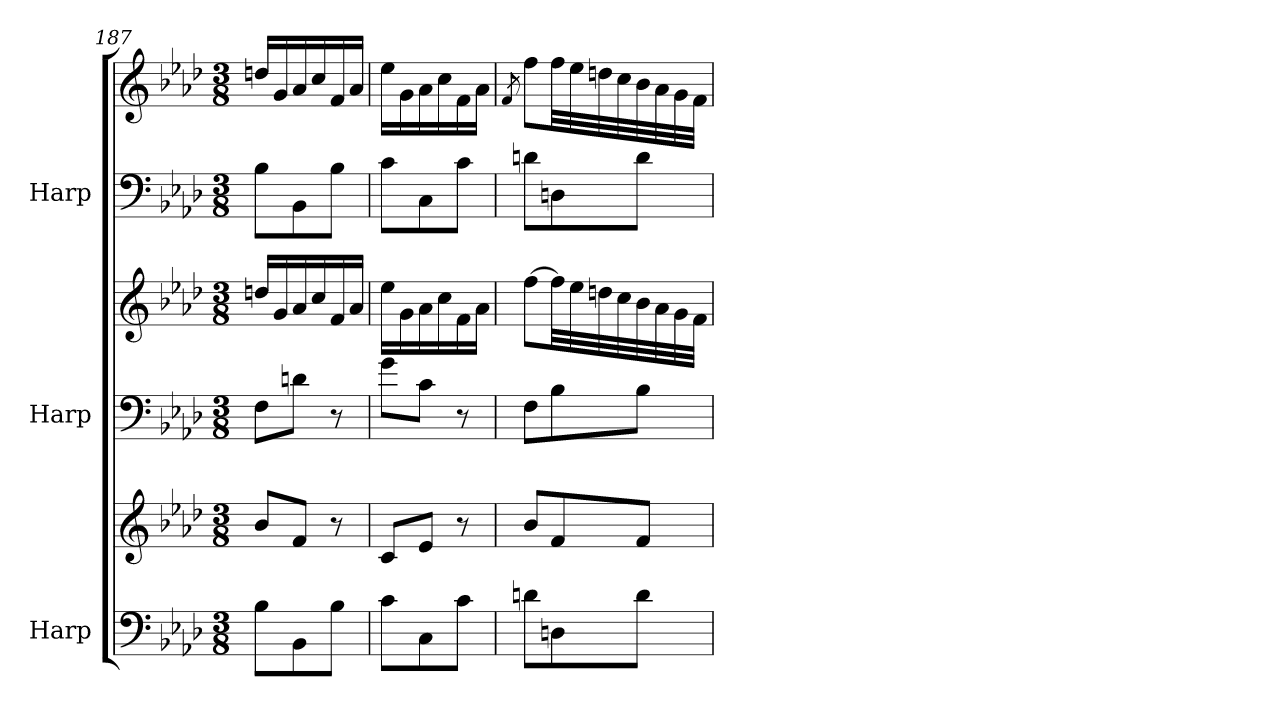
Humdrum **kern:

**kern	**kern	**kern	**kern	**kern	**kern
*part3	*part3	*part2	*part2	*part1	*part1
*staff6	*staff5	*staff4	*staff3	*staff2	*staff1
*I"Harp	*	*I"Harp	*	*I"Harp	*
*I'Hp	*	*I'Hp	*	*I'Hp	*
*clefF4	*clefG2	*clefF4	*clefG2	*clefF4	*clefG2
*k[b-e-a-d-]	*k[b-e-a-d-]	*k[b-e-a-d-]	*k[b-e-a-d-]	*k[b-e-a-d-]	*k[b-e-a-d-]
*M3/8	*M3/8	*M3/8	*M3/8	*M3/8	*M3/8
=187	=187	=187	=187	=187	=187
8B-\L	8b-/L	8F\L	16ddn/LL	8B-\L	16ddn/LL
.	.	.	16g/	.	16g/
8BB-\	8f/J	8dn\J	16a-/	8BB-\	16a-/
.	.	.	16cc/	.	16cc/
8B-\J	8r	8r	16f/	8B-\J	16f/
.	.	.	16a-/JJ	.	16a-/JJ
=188	=188	=188	=188	=188	=188
8c\L	8c/L	8g\L	16ee-\LL	8c\L	16ee-\LL
.	.	.	16g\	.	16g\
8C\	8e-/J	8c\J	16a-\	8C\	16a-\
.	.	.	16cc\	.	16cc\
8c\J	8r	8r	16f\	8c\J	16f\
.	.	.	16a-\JJ	.	16a-\JJ
!!LO:LB:g=z
=189	=189	=189	=189	=189	=189
.	.	.	.	.	8qf/
8dn\L	8b-/L	8F\L	[8ff\L	8dn\L	8ff\L
8Dn\	8f/	8B-\	32ff\LL]	8Dn\	32ff\LL
.	.	.	32ee-\	.	32ee-\
.	.	.	32ddn\	.	32ddn\
.	.	.	32cc\	.	32cc\
8d\J	8f/J	8B-\J	32b-\	8d\J	32b-\
.	.	.	32a-\	.	32a-\
.	.	.	32g\	.	32g\
.	.	.	32f\JJJ	.	32f\JJJ
=	=	=	=	=	=
*-	*-	*-	*-	*-	*-
